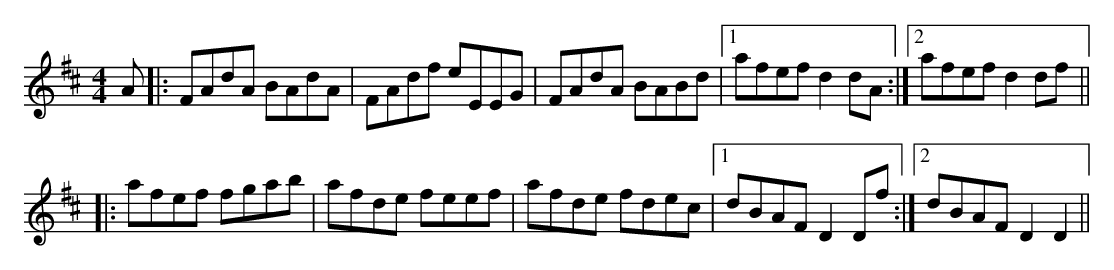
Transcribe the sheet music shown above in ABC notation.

X:1
M:4/4
K:D
A|:FAdA BAdA|FAdf eEEG|FAdA BABd|1 afef d2 dA:|2 afef d2 df||
|:afef fgab|afde feef|afde fdec|1 dBAF D2 Df:|2 dBAF D2 D2||
